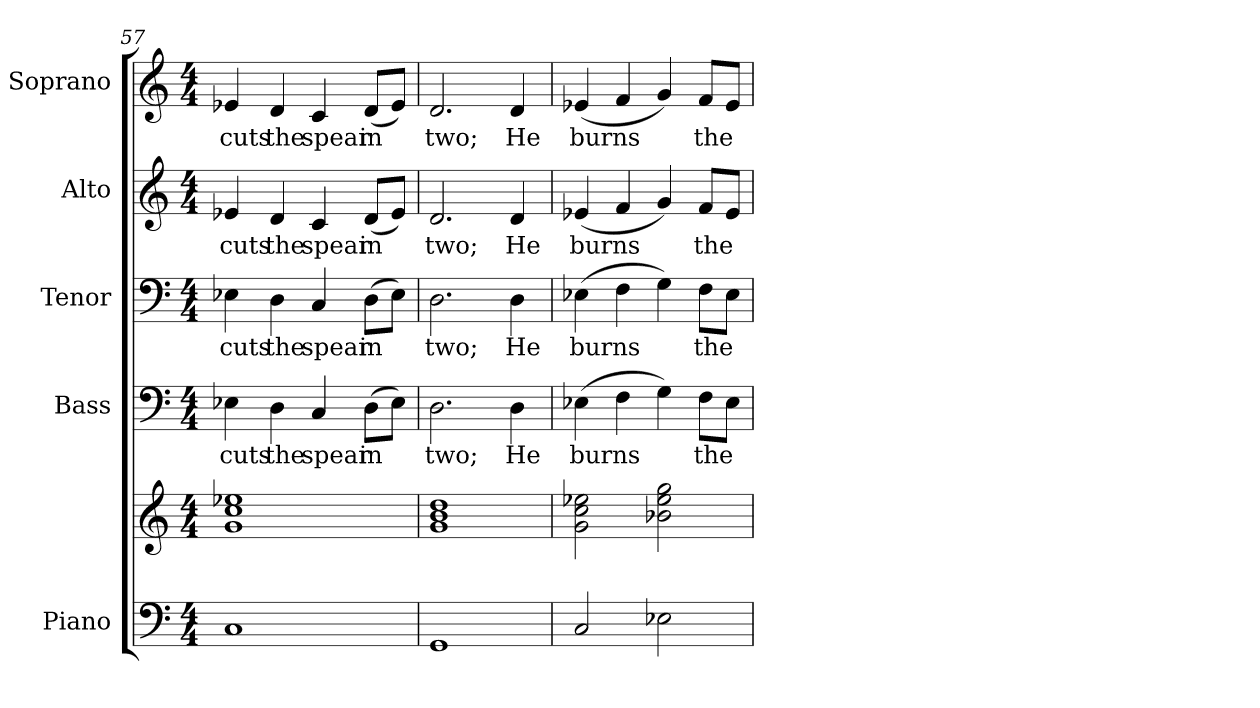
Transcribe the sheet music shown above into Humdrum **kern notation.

**kern	**kern	**kern	**text	**kern	**text	**kern	**text	**kern	**text
*part5	*part5	*part4	*part4	*part3	*part3	*part2	*part2	*part1	*part1
*staff6	*staff5	*staff4	*staff4	*staff3	*staff3	*staff2	*staff2	*staff1	*staff1
*I"Piano	*	*I"Bass	*	*I"Tenor	*	*I"Alto	*	*I"Soprano	*
*I'Pno.	*	*I'B.	*	*I'T.	*	*I'A.	*	*I'S.	*
*clefF4	*clefG2	*clefF4	*	*clefF4	*	*clefG2	*	*clefG2	*
*k[]	*k[]	*k[]	*	*k[]	*	*k[]	*	*k[]	*
*C:	*C:	*C:	*	*C:	*	*C:	*	*C:	*
*M4/4	*M4/4	*M4/4	*	*M4/4	*	*M4/4	*	*M4/4	*
=57	=57	=57	=57	=57	=57	=57	=57	=57	=57
!	!	!	!LO:LY:b:color=#000000	!	!	!	!	!	!
!	!	!	!	!	!LO:LY:b:color=#000000	!	!	!	!
!	!	!	!	!	!	!	!LO:LY:b:color=#000000	!	!
!	!	!	!	!	!	!	!	!	!LO:LY:b:color=#000000
1Ci	1gi 1cci 1ee-Xi	4E-Xi\	cuts	4E-Xi\	cuts	4e-Xi/	cuts	4e-Xi/	cuts
!	!	!	!LO:LY:b:color=#000000	!	!	!	!	!	!
!	!	!	!	!	!LO:LY:b:color=#000000	!	!	!	!
!	!	!	!	!	!	!	!LO:LY:b:color=#000000	!	!
!	!	!	!	!	!	!	!	!	!LO:LY:b:color=#000000
.	.	4Di\	the	4Di\	the	4di/	the	4di/	the
!	!	!	!LO:LY:b:color=#000000	!	!	!	!	!	!
!	!	!	!	!	!LO:LY:b:color=#000000	!	!	!	!
!	!	!	!	!	!	!	!LO:LY:b:color=#000000	!	!
!	!	!	!	!	!	!	!	!	!LO:LY:b:color=#000000
.	.	4Ci/	spear	4Ci/	spear	4ci/	spear	4ci/	spear
!	!	!	!LO:LY:b:color=#000000	!	!	!	!	!	!
!	!	!	!	!	!LO:LY:b:color=#000000	!	!	!	!
!	!	!	!	!	!	!	!LO:LY:b:color=#000000	!	!
!	!	!	!	!	!	!	!	!	!LO:LY:b:color=#000000
.	.	(8Di\L	in	(8Di\L	in	(8di/L	in	(8di/L	in
.	.	8E-i\J)	.	8E-i\J)	.	8e-i/J)	.	8e-i/J)	.
!!LO:PB:g=z
=58	=58	=58	=58	=58	=58	=58	=58	=58	=58
!	!	!	!LO:LY:b:color=#000000	!	!	!	!	!	!
!	!	!	!	!	!LO:LY:b:color=#000000	!	!	!	!
!	!	!	!	!	!	!	!LO:LY:b:color=#000000	!	!
!	!	!	!	!	!	!	!	!	!LO:LY:b:color=#000000
1GGi	1gi 1bi 1ddi	2.Di\	two;	2.Di\	two;	2.di/	two;	2.di/	two;
!	!	!	!LO:LY:b:color=#000000	!	!	!	!	!	!
!	!	!	!	!	!LO:LY:b:color=#000000	!	!	!	!
!	!	!	!	!	!	!	!LO:LY:b:color=#000000	!	!
!	!	!	!	!	!	!	!	!	!LO:LY:b:color=#000000
.	.	4Di\	He	4Di\	He	4di/	He	4di/	He
=59	=59	=59	=59	=59	=59	=59	=59	=59	=59
!	!	!	!LO:LY:b:color=#000000	!	!	!	!	!	!
!	!	!	!	!	!LO:LY:b:color=#000000	!	!	!	!
!	!	!	!	!	!	!	!LO:LY:b:color=#000000	!	!
!	!	!	!	!	!	!	!	!	!LO:LY:b:color=#000000
2Ci/	2gi\ 2cci 2ee-Xi	(4E-Xi\	burns	(4E-Xi\	burns	(4e-Xi/	burns	(4e-Xi/	burns
.	.	4Fi\	.	4Fi\	.	4fi/	.	4fi/	.
2E-Xi\	2b-Xi\ 2ee-i 2ggi	4Gi\)	.	4Gi\)	.	4gi/)	.	4gi/)	.
!	!	!	!LO:LY:b:color=#000000	!	!	!	!	!	!
!	!	!	!	!	!LO:LY:b:color=#000000	!	!	!	!
!	!	!	!	!	!	!	!LO:LY:b:color=#000000	!	!
!	!	!	!	!	!	!	!	!	!LO:LY:b:color=#000000
.	.	8Fi\L	the	8Fi\L	the	8fi/L	the	8fi/L	the
.	.	8E-i\J	.	8E-i\J	.	8e-i/J	.	8e-i/J	.
=	=	=	=	=	=	=	=	=	=
*-	*-	*-	*-	*-	*-	*-	*-	*-	*-
